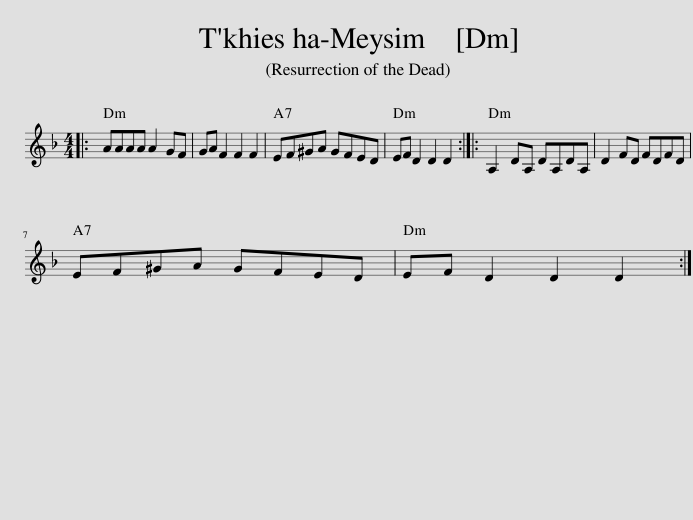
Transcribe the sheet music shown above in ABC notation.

X:1
L:1/8
M:4/4
I:linebreak $
K:Dmin
V:1 treble
V:1
|: AAAA A2 GF | GA F2 F2 F2 | EF^GA GFED | EF D2 D2 D2 :: A,2 DA, DA,DA, | %5
 D2 FD FDFD |$ EF^GA GFED | EF D2 D2 D2 :| %8
